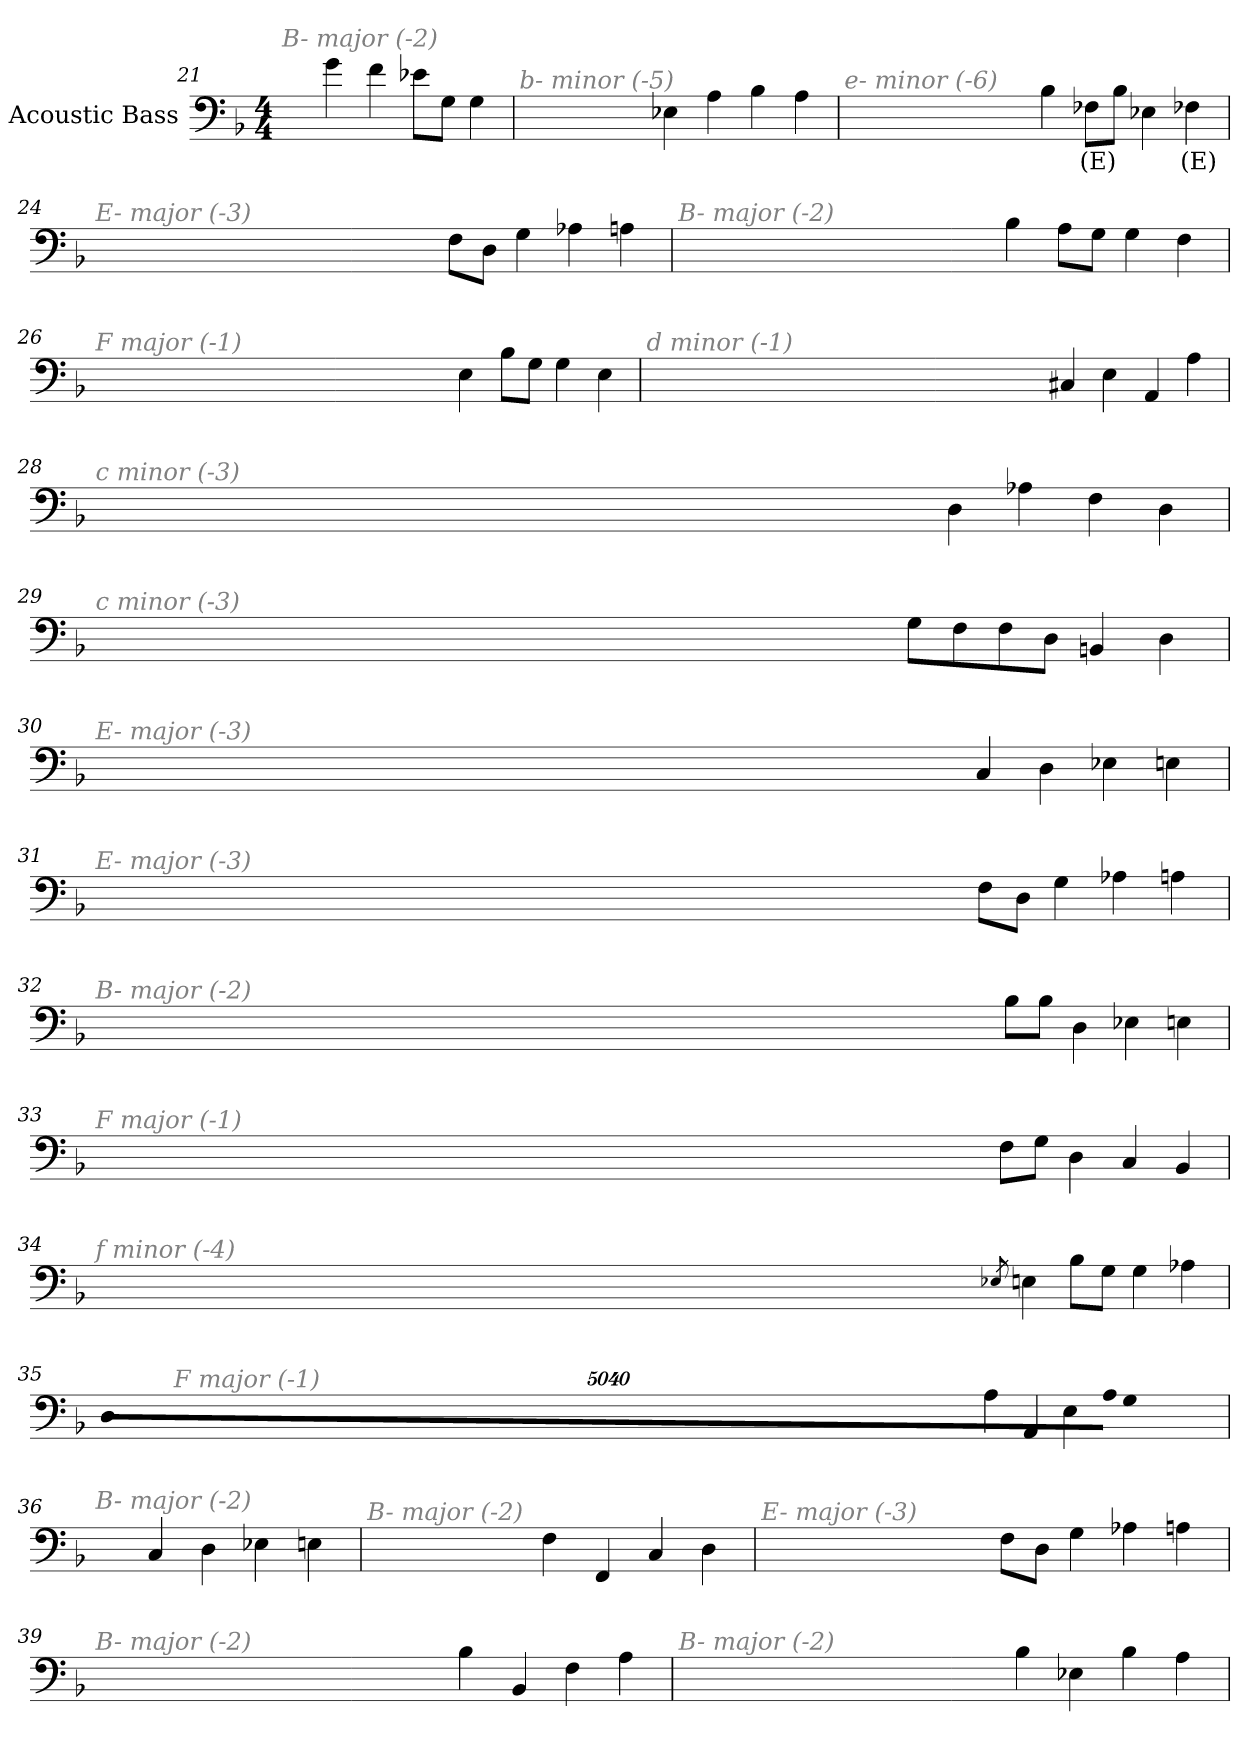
**kern	**text
*part1	*part1
*staff1	*staff1
*I"Acoustic Bass	*
*clefF4	*
*ITrd7c12	*
*k[b-]	*
*F:	*
*M4/4	*
=21	=21
!LO:TX:i:color=#808080:t=B- major (-2)	!
4G	.
4F	.
8E-XL	.
8GGJ	.
4GG	.
=22	=22
!LO:TX:i:color=#808080:t=b- minor (-5)	!
4EE-X	.
4AA	.
4BB-	.
4AA	.
=23	=23
!LO:TX:i:color=#808080:t=e- minor (-6)	!
4BB-	.
8FF-XiL	(E)
8BB-J	.
4EE-X	.
4FF-Xi	(E)
=24	=24
!LO:TX:i:color=#808080:t=E- major (-3)	!
8FFL	.
8DDJ	.
4GG	.
4AA-X	.
4AAn	.
=25	=25
!LO:TX:i:color=#808080:t=B- major (-2)	!
4BB-	.
8AAL	.
8GGJ	.
4GG	.
4FF	.
=26	=26
!LO:TX:i:color=#808080:t=F major (-1)	!
4EE	.
8BB-L	.
8GGJ	.
4GG	.
4EE	.
=27	=27
!LO:TX:i:color=#808080:t=d minor (-1)	!
4CC#X	.
4EE	.
4AAA	.
4AA	.
=28	=28
!LO:TX:i:color=#808080:t=c minor (-3)	!
4DD	.
4AA-X	.
4FF	.
4DD	.
=29	=29
!LO:TX:i:color=#808080:t=c minor (-3)	!
8GGL	.
8FF	.
8FF	.
8DDJ	.
4BBBn	.
4DD	.
=30	=30
!LO:TX:i:color=#808080:t=E- major (-3)	!
4CC	.
4DD	.
4EE-X	.
4EEn	.
=31	=31
!LO:TX:i:color=#808080:t=E- major (-3)	!
8FFL	.
8DDJ	.
4GG	.
4AA-X	.
4AAn	.
=32	=32
!LO:TX:i:color=#808080:t=B- major (-2)	!
8BB-L	.
8BB-J	.
4DD	.
4EE-X	.
4EEn	.
=33	=33
!LO:TX:i:color=#808080:t=F major (-1)	!
8FFL	.
8GGJ	.
4DD	.
4CC	.
4BBB-	.
=34	=34
8qEE-X	.
!LO:TX:i:color=#808080:t=f minor (-4)	!
4EEn	.
8BB-L	.
8GGJ	.
4GG	.
4AA-X	.
=35	=35
!LO:TX:i:color=#808080:t=F major (-1)	!
4AA	.
4AAA	.
4EE	.
!LO:N:vis=8	!
40320%3347AAL	.
!LO:N:vis=8	!
40320%3347GG	.
!LO:N:vis=8	!
40320%3347DDJ	.
=36	=36
!LO:TX:i:color=#808080:t=B- major (-2)	!
4CC	.
4DD	.
4EE-X	.
4EEn	.
=37	=37
!LO:TX:i:color=#808080:t=B- major (-2)	!
4FF	.
4FFF	.
4CC	.
4DD	.
=38	=38
!LO:TX:i:color=#808080:t=E- major (-3)	!
8FFL	.
8DDJ	.
4GG	.
4AA-X	.
4AAn	.
=39	=39
!LO:TX:i:color=#808080:t=B- major (-2)	!
4BB-	.
4BBB-	.
4FF	.
4AA	.
=40	=40
!LO:TX:i:color=#808080:t=B- major (-2)	!
4BB-	.
4EE-X	.
4BB-	.
4AA	.
=	=
*-	*-
